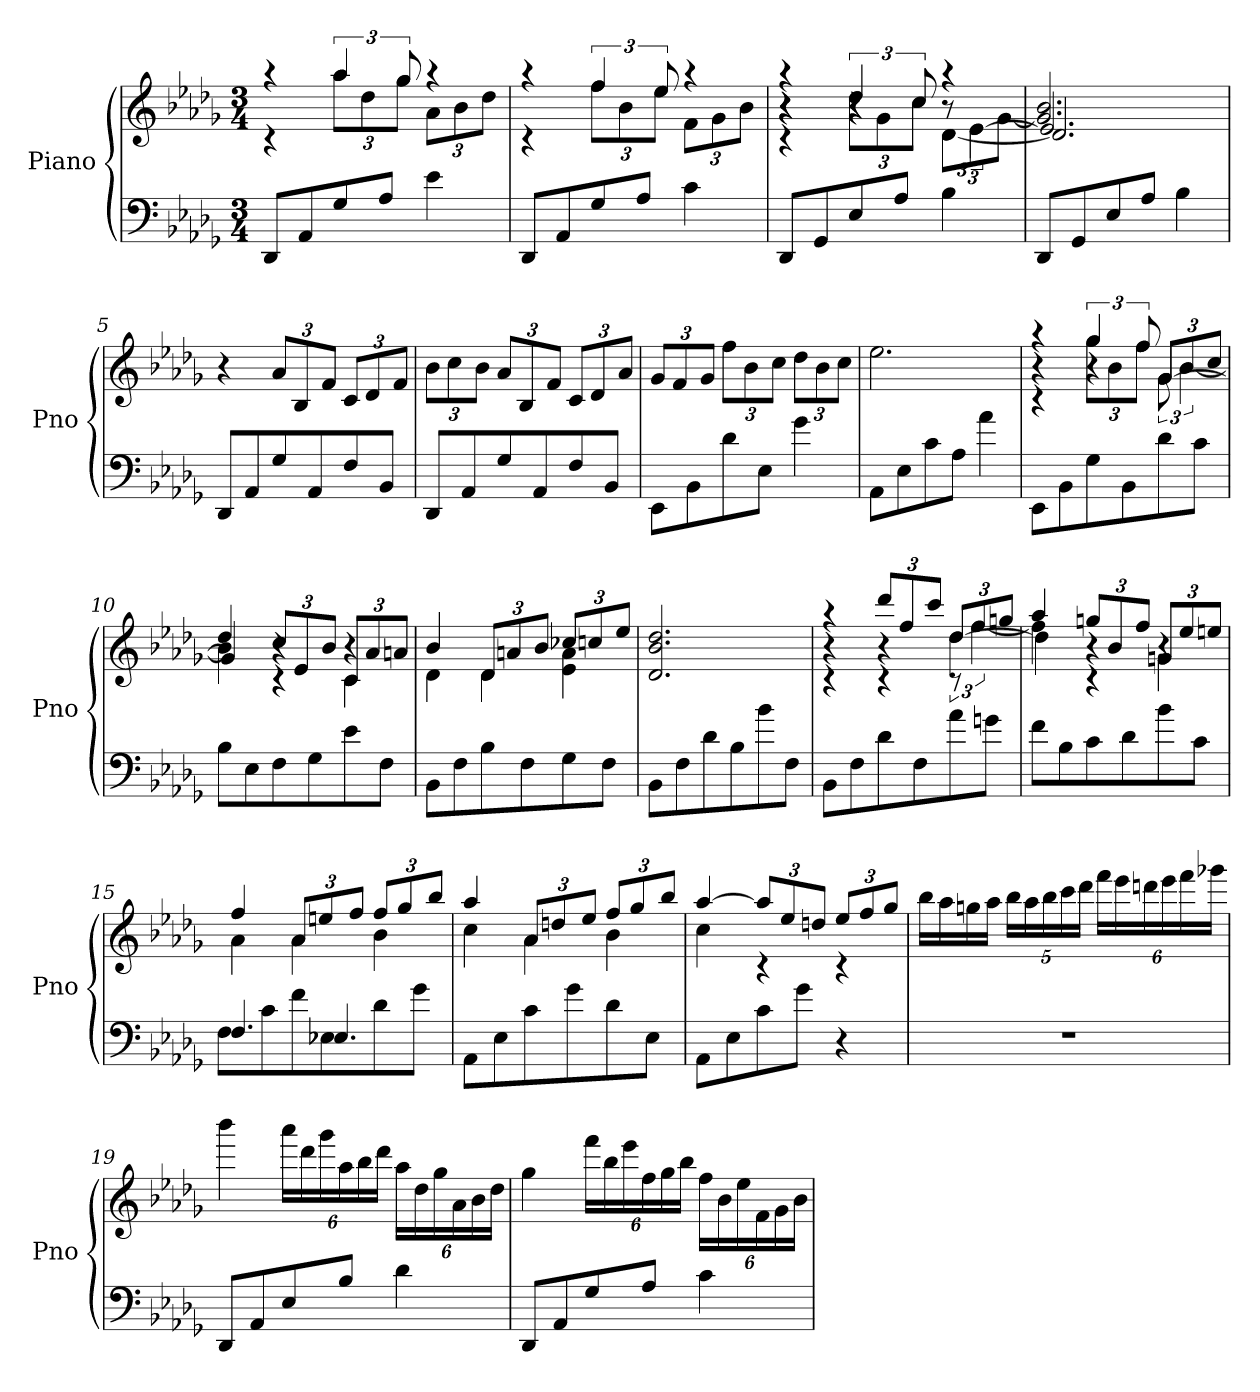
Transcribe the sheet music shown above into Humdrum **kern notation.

**kern	**kern
*part1	*part1
*staff2	*staff1
*I"Piano	*
*I'Pno	*
*clefF4	*clefG2
*k[b-e-a-d-g-]	*k[b-e-a-d-g-]
*D-:	*D-:
*M3/4	*M3/4
=1	=1
*	*^
8DD-L	4raa	4rc
8AA-	.	.
8G-	6aa-	12aa-L
.	.	12dd-
8A-J	.	.
.	12gg-	12gg-J
4e-	4raa	12a-L
.	.	12b-
.	.	12dd-J
=2	=2	=2
8DD-L	4raa	4rc
8AA-	.	.
8G-	6ff	12ffL
.	.	12b-
8A-J	.	.
.	12ee-	12ee-J
4c	4raa	12fL
.	.	12g-
.	.	12b-J
=3	=3	=3
*	*^	*^
8DD-L	4raa	4rc	4r	4r
8GG-	.	.	.	.
8E-	6dd-	12dd-L	4r	4r
.	.	12g-	.	.
8A-J	.	.	.	.
.	12cc	12ccJ	.	.
4B-	4raa	12d-L	12r	[4d-\
.	.	12e-	[6e-\	.
.	.	[12g-J	.	.
*	*	*	*v	*v
=4	=4	=4	=4
8DD-L	2.g-] 2.b-	2.e-/]	2.d-/]
8GG-	.	.	.
8E-	.	.	.
8A-J	.	.	.
4B-	.	.	.
*	*v	*v	*v
=5	=5
8DD-L	4r
8AA-	.
8G-	12a-L
.	12B-
8AA-	.
.	12fJ
8F	12cL
.	12d-
8BB-J	.
.	12fJ
=6	=6
8DD-L	12b-L
.	12cc
8AA-	.
.	12b-J
8G-	12a-L
.	12B-
8AA-	.
.	12fJ
8F	12cL
.	12d-
8BB-J	.
.	12a-J
=7	=7
8EE-L	12g-L
.	12f
8BB-	.
.	12g-J
8d-	12ffL
.	12b-
8E-J	.
.	12ccJ
4g-	12dd-L
.	12b-
.	12ccJ
=8	=8
8AA-L	2.ee-
8E-	.
8c	.
8A-J	.
4a-	.
=9	=9
*	*^
*	*	*^
8EE-L	4raa	4rc	4r
8BB-	.	.	.
8G-	6gg-	12gg-L	4r
.	.	12b-	.
8BB-	.	.	.
.	12ff	12ffJ	.
8d-	12g-L	12g-	[4g-/
.	12b-	[6b-	.
8cJ	.	.	.
.	12ccJ	.	.
=10	=10	=10	=10
8B-L	4dd-	4b-]	4g-/]
8E-	.	.	.
8F	12ccL	4rc	4r
.	12e-	.	.
8G-	.	.	.
.	12b-J	.	.
8e-	12cL	4c	4r
.	12a-	.	.
8FJ	.	.	.
.	12anJ	.	.
*	*	*v	*v
=11	=11	=11
8BB-L	4b-	4d-
8F	.	.
8B-	12d-L	4d-
.	12an	.
8F	.	.
.	12b-J	.
8G-	12cc-XL	4e- 4a
.	12ccn	.
8FJ	.	.
.	12ee-J	.
*	*v	*v
=12	=12
8BB-L	2.d- 2.b- 2.dd-
8F	.
8d-	.
8B-	.
8b-	.
8FJ	.
=13	=13
*	*^
*	*	*^
8BB-L	4raa	4rc	4r
8F	.	.	.
8d-	12ddd-L	4rc	4r
.	12ff	.	.
8F	.	.	.
.	12cccJ	.	.
8a-	12dd-L	12rc	[4dd-\
.	12ff	[6ff	.
8gnJ	.	.	.
.	12ggnJ	.	.
=14	=14	=14	=14
8fL	4aa-	4ff]	4dd-\]
8B-	.	.	.
8c	12ggnL	4rc	4r
.	12b-	.	.
8d-	.	.	.
.	12ffJ	.	.
8b-	12gnL	4g	4r
.	12ee-	.	.
8cJ	.	.	.
.	12eenJ	.	.
*	*	*v	*v
=15	=15	=15
*^	*	*
4.F	8FL	4ff	4a-
.	8c	.	.
.	8f	12a-L	4a-
.	.	12een	.
4.E-X	8E-X	.	.
.	.	12ffJ	.
.	8d-	12ffL	4b-
.	.	12gg-	.
.	8g-J	.	.
.	.	12bb-J	.
*v	*v	*	*
=16	=16	=16
8AA-L	4aa-	4cc
8E-	.	.
8c	12a-L	4a-
.	12ddn	.
8g-	.	.
.	12ee-J	.
8d-	12ffL	4b-
.	12gg-	.
8E-J	.	.
.	12bb-J	.
=17	=17	=17
8AA-L	[4aa-	4cc
8E-	.	.
8c	12aa-L]	4rc
.	12ee-	.
8g-J	.	.
.	12ddnJ	.
4r	12ee-L	4rc
.	12ff	.
.	12gg-J	.
*	*v	*v
=18	=18
2.r	16bb-LL
.	16aa-
.	16ggn
.	16aa-JJ
.	20bb-LL
.	20aa-
.	20bb-
.	20ccc
.	20ddd-JJ
.	24fffLL
.	24eee-
.	24dddn
.	24eee-
.	24fff
.	24ggg-XJJ
=19	=19
8DD-L	4bbb-
8AA-	.
8E-	24aaa-LL
.	24ddd-
.	24ggg-
8B-J	24aa-
.	24bb-
.	24ddd-JJ
4d-	24aa-LL
.	24dd-
.	24gg-
.	24a-
.	24b-
.	24dd-JJ
=20	=20
8DD-L	4gg-
8AA-	.
8G-	24fffLL
.	24bb-
.	24eee-
8A-J	24ff
.	24gg-
.	24bb-JJ
4c	24ffLL
.	24b-
.	24ee-
.	24f
.	24g-
.	24b-JJ
=	=
*-	*-
